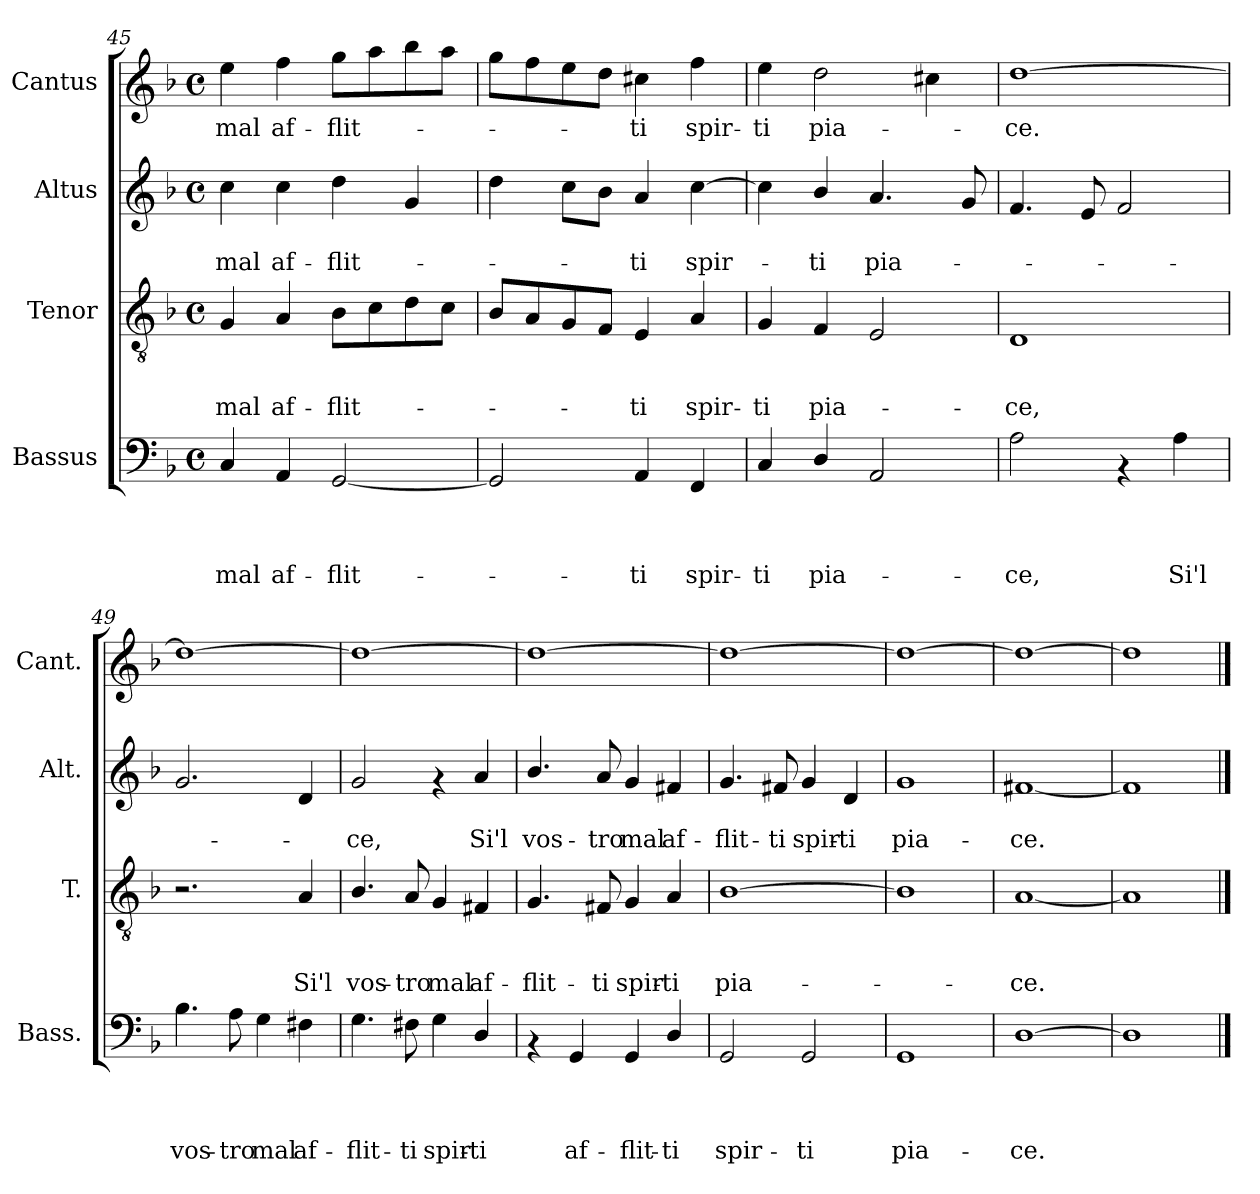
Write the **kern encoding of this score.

**kern	**text	**text	**text	**text	**kern	**text	**text	**text	**kern	**text	**text	**kern	**text
*part4	*part4	*part4	*part4	*part4	*part3	*part3	*part3	*part3	*part2	*part2	*part2	*part1	*part1
*staff4	*staff4	*staff4	*staff4	*staff4	*staff3	*staff3	*staff3	*staff3	*staff2	*staff2	*staff2	*staff1	*staff1
*I"Bassus	*	*	*	*	*I"Tenor	*	*	*	*I"Altus	*	*	*I"Cantus	*
*I'Bass.	*	*	*	*	*I'T.	*	*	*	*I'Alt.	*	*	*I'Cant.	*
*clefF4	*	*	*	*	*clefGv2	*	*	*	*clefG2	*	*	*clefG2	*
*k[b-]	*	*	*	*	*k[b-]	*	*	*	*k[b-]	*	*	*k[b-]	*
*F:	*	*	*	*	*F:	*	*	*	*F:	*	*	*F:	*
*M4/4	*	*	*	*	*M4/4	*	*	*	*M4/4	*	*	*M4/4	*
*met(c)	*	*	*	*	*met(c)	*	*	*	*met(c)	*	*	*met(c)	*
=45	=45	=45	=45	=45	=45	=45	=45	=45	=45	=45	=45	=45	=45
!	!	!	!	!LO:LY:b	!	!	!	!LO:LY:b	!	!	!LO:LY:b	!	!LO:LY:b
4C/	.	.	.	mal	4G/	.	.	mal	4cc\	.	mal	4ee\	mal
!	!	!	!	!LO:LY:b	!	!	!	!LO:LY:b	!	!	!LO:LY:b	!	!LO:LY:b
4AA/	.	.	.	af-	4A/	.	.	af-	4cc\	.	af-	4ff\	af-
!	!	!	!	!LO:LY:b	!	!	!	!LO:LY:b	!	!	!LO:LY:b	!	!LO:LY:b
[<2GG/	.	.	.	-flit-	8B-\L	.	.	-flit-	4dd\	.	-flit-	8gg\L	-flit-
.	.	.	.	.	8c\	.	.	.	.	.	.	8aa\	.
.	.	.	.	.	8d\	.	.	.	4g/	.	.	8bb-\	.
.	.	.	.	.	8c\J	.	.	.	.	.	.	8aa\J	.
=46	=46	=46	=46	=46	=46	=46	=46	=46	=46	=46	=46	=46	=46
2GG/]	.	.	.	.	8B-/L	.	.	.	4dd\	.	.	8gg\L	.
.	.	.	.	.	8A/	.	.	.	.	.	.	8ff\	.
.	.	.	.	.	8G/	.	.	.	8cc\L	.	.	8ee\	.
.	.	.	.	.	8F/J	.	.	.	8b-\J	.	.	8dd\J	.
!	!	!	!	!LO:LY:b	!	!	!	!LO:LY:b	!	!	!LO:LY:b	!	!LO:LY:b
4AA/	.	.	.	-ti	4E/	.	.	-ti	4a/	.	-ti	4cc#X\	-ti
!	!	!	!	!LO:LY:b	!	!	!	!LO:LY:b	!	!	!LO:LY:b	!	!LO:LY:b
4FF/	.	.	.	spir-	4A/	.	.	spir-	[>4cc\	.	spir-	4ff\	spir-
=47	=47	=47	=47	=47	=47	=47	=47	=47	=47	=47	=47	=47	=47
!	!	!	!	!LO:LY:b	!	!	!	!LO:LY:b	!	!	!	!	!LO:LY:b
4C/	.	.	.	-ti	4G/	.	.	-ti	4cc\]	.	.	4ee\	-ti
!	!	!	!	!LO:LY:b	!	!	!	!LO:LY:b	!	!	!LO:LY:b	!	!LO:LY:b
4D/	.	.	.	pia-	4F/	.	.	pia-	4b-/	.	-ti	2dd\	pia-
!	!	!	!	!	!	!	!	!	!	!	!LO:LY:b	!	!
2AA/	.	.	.	.	2E/	.	.	.	4.a/	.	pia-	.	.
.	.	.	.	.	.	.	.	.	.	.	.	4cc#X\	.
.	.	.	.	.	.	.	.	.	8g/	.	.	.	.
=48	=48	=48	=48	=48	=48	=48	=48	=48	=48	=48	=48	=48	=48
!	!	!	!	!LO:LY:b	!	!	!	!LO:LY:b	!	!	!	!	!LO:LY:b
2A\	.	.	.	-ce,	1D	.	.	-ce,	4.f/	.	.	[<1dd	-ce.
.	.	.	.	.	.	.	.	.	8e/	.	.	.	.
4rAA	.	.	.	.	.	.	.	.	2f/	.	.	.	.
!	!	!	!	!LO:LY:b	!	!	!	!	!	!	!	!	!
4A\	.	.	.	Si'l	.	.	.	.	.	.	.	.	.
!!LO:PB:g=z
=49	=49	=49	=49	=49	=49	=49	=49	=49	=49	=49	=49	=49	=49
!	!	!	!	!LO:LY:b	!	!	!	!	!	!	!	!	!
4.B-\	.	.	.	vos-	2.r	.	.	.	2.g/	.	.	1dd_	.
!	!	!	!	!LO:LY:b	!	!	!	!	!	!	!	!	!
8A\	.	.	.	-tro	.	.	.	.	.	.	.	.	.
!	!	!	!	!LO:LY:b	!	!	!	!	!	!	!	!	!
4G\	.	.	.	mal	.	.	.	.	.	.	.	.	.
!	!	!	!	!LO:LY:b	!	!	!	!LO:LY:b	!	!	!	!	!
4F#X\	.	.	.	af-	4A/	.	.	Si'l	4d/	.	.	.	.
=50	=50	=50	=50	=50	=50	=50	=50	=50	=50	=50	=50	=50	=50
!	!	!	!	!LO:LY:b	!	!	!	!LO:LY:b	!	!	!LO:LY:b	!	!
4.G\	.	.	.	-flit-	4.B-/	.	.	vos-	2g/	.	-ce,	1dd_	.
!	!	!	!	!LO:LY:b	!	!	!	!LO:LY:b	!	!	!	!	!
8F#X\	.	.	.	-ti	8A/	.	.	-tro	.	.	.	.	.
!	!	!	!	!LO:LY:b	!	!	!	!LO:LY:b	!	!	!	!	!
4G\	.	.	.	spir-	4G/	.	.	mal	4rf	.	.	.	.
!	!	!	!	!LO:LY:b	!	!	!	!LO:LY:b	!	!	!LO:LY:b	!	!
4D/	.	.	.	-ti	4F#X/	.	.	af-	4a/	.	Si'l	.	.
=51	=51	=51	=51	=51	=51	=51	=51	=51	=51	=51	=51	=51	=51
!	!	!	!	!	!	!	!	!LO:LY:b	!	!	!LO:LY:b	!	!
4rAA	.	.	.	.	4.G/	.	.	-flit-	4.b-/	.	vos-	1dd_	.
!	!	!	!	!LO:LY:b	!	!	!	!	!	!	!	!	!
4GG/	.	.	.	af-	.	.	.	.	.	.	.	.	.
!	!	!	!	!	!	!	!	!LO:LY:b	!	!	!LO:LY:b	!	!
.	.	.	.	.	8F#X/	.	.	-ti	8a/	.	-tro	.	.
!	!	!	!	!LO:LY:b	!	!	!	!LO:LY:b	!	!	!LO:LY:b	!	!
4GG/	.	.	.	-flit-	4G/	.	.	spir-	4g/	.	mal	.	.
!	!	!	!	!LO:LY:b	!	!	!	!LO:LY:b	!	!	!LO:LY:b	!	!
4D/	.	.	.	-ti	4A/	.	.	-ti	4f#X/	.	af-	.	.
=52	=52	=52	=52	=52	=52	=52	=52	=52	=52	=52	=52	=52	=52
!	!	!	!	!LO:LY:b	!	!	!	!LO:LY:b	!	!	!LO:LY:b	!	!
2GG/	.	.	.	spir-	[<1B-	.	.	pia-	4.g/	.	-flit-	1dd_	.
!	!	!	!	!	!	!	!	!	!	!	!LO:LY:b	!	!
.	.	.	.	.	.	.	.	.	8f#X/	.	-ti	.	.
!	!	!	!	!LO:LY:b	!	!	!	!	!	!	!LO:LY:b	!	!
2GG/	.	.	.	-ti	.	.	.	.	4g/	.	spir-	.	.
!	!	!	!	!	!	!	!	!	!	!	!LO:LY:b	!	!
.	.	.	.	.	.	.	.	.	4d/	.	-ti	.	.
=53	=53	=53	=53	=53	=53	=53	=53	=53	=53	=53	=53	=53	=53
!	!	!	!	!LO:LY:b	!	!	!	!	!	!	!LO:LY:b	!	!
1GG	.	.	.	pia-	1B-]	.	.	.	1g	.	pia-	1dd_	.
=54	=54	=54	=54	=54	=54	=54	=54	=54	=54	=54	=54	=54	=54
!	!	!	!	!LO:LY:b	!	!	!	!LO:LY:b	!	!	!LO:LY:b	!	!
[<1D	.	.	.	-ce.	[<1A	.	.	-ce.	[<1f#X	.	-ce.	1dd_	.
=55	=55	=55	=55	=55	=55	=55	=55	=55	=55	=55	=55	=55	=55
1D]	.	.	.	.	1A]	.	.	.	1f#]	.	.	1dd]	.
==	==	==	==	==	==	==	==	==	==	==	==	==	==
*-	*-	*-	*-	*-	*-	*-	*-	*-	*-	*-	*-	*-	*-
